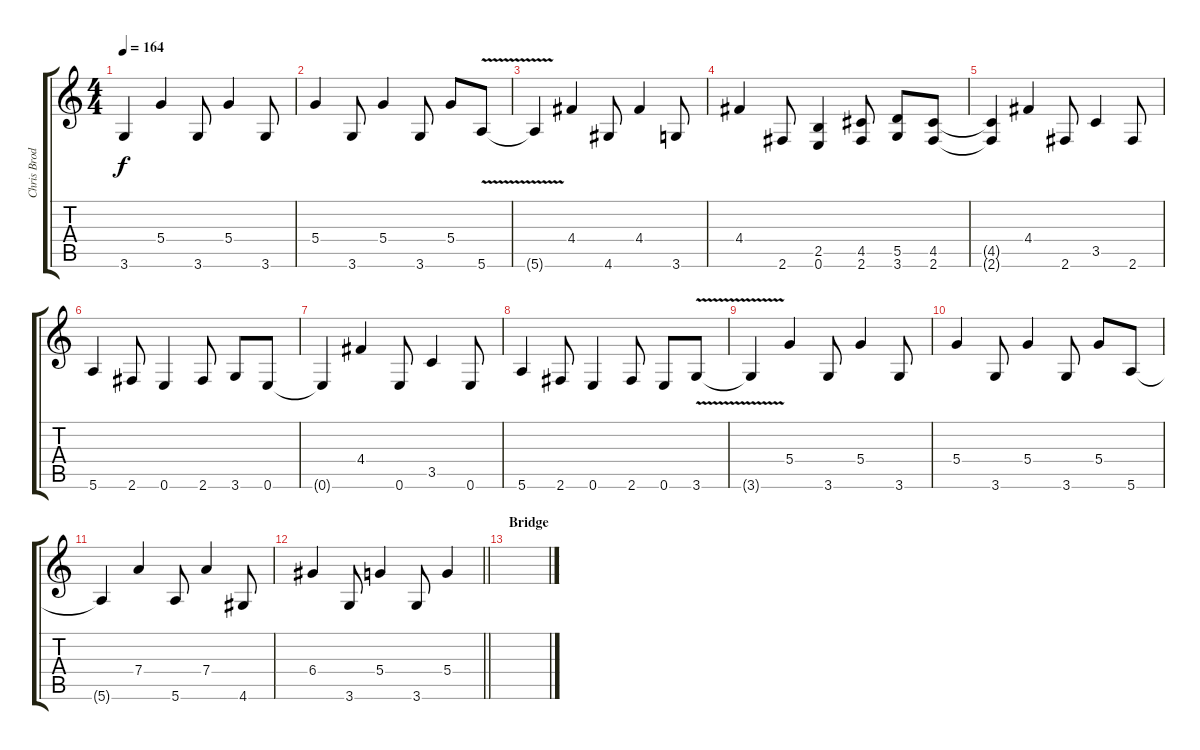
\track ("Chris Broderick" "Chris Brod") {instrument distortionguitar}
\staff {score tabs}
\tuning (E4 B3 G3 D3 A2 E2) {hide}
\ts (4 4)
\tempo 164
\clef g2
\ks c
3.6{t}.4{dy f} 5.4.4 3.6.8 5.4.4 3.6.8 |
5.4.4 3.6.8 5.4.4 3.6.8 5.4.8 5.6{v}.8 |
5.6{t}.4 4.4.4 4.6.8 4.4.4 3.6.8 |
4.4.4 2.6.8 (2.5 0.6).4 (4.5 2.6).8 (5.5 3.6).8 (4.5 2.6).8 |
(4.5{t} 2.6{t}).4 4.4.4 2.6.8 3.5.4 2.6.8 |
5.6.4 2.6.8 0.6.4 2.6.8 3.6.8 0.6.8 |
0.6{t}.4 4.4.4 0.6.8 3.5.4 0.6.8 |
5.6.4 2.6.8 0.6.4 2.6.8 0.6.8 3.6{v}.8 |
3.6{t}.4 5.4.4 3.6.8 5.4.4 3.6.8 |
5.4.4 3.6.8 5.4.4 3.6.8 5.4.8 5.6.8 |
5.6{t}.4 7.4.4 5.6.8 7.4.4 4.6.8 |
\barLineRight lightlight
6.4.4 3.6.8 5.4.4 3.6.8 5.4.4 |
\section ("" "Bridge")
